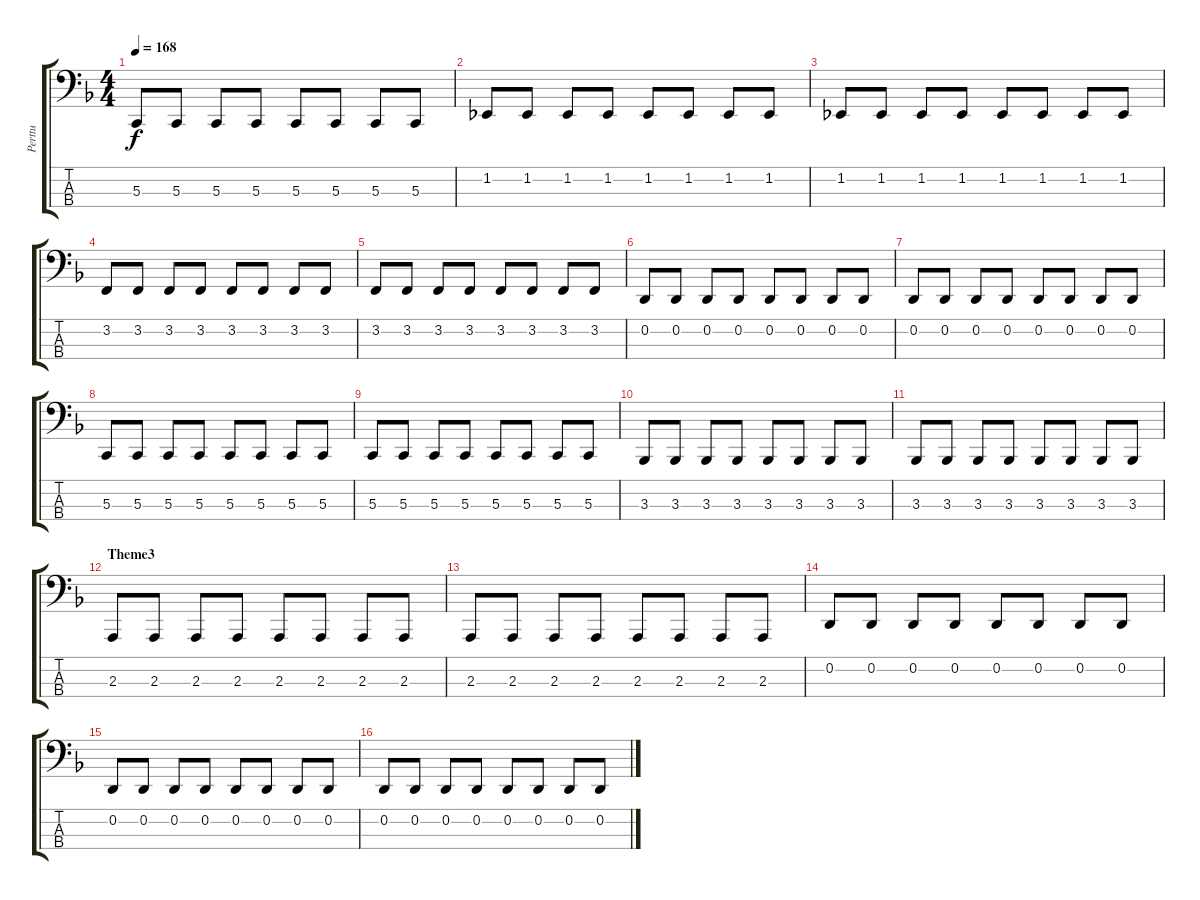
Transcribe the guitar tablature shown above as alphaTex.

\track ("Perttu" "Perttu") {instrument pizzicatostrings}
\staff {score tabs}
\tuning (A2 D2 G1 C1) {hide}
\ts (4 4)
\tempo 168
\clef f4
\ks f
5.3.8{dy f} 5.3.8 5.3.8 5.3.8 5.3.8 5.3.8 5.3.8 5.3.8 |
1.2.8 1.2.8 1.2.8 1.2.8 1.2.8 1.2.8 1.2.8 1.2.8 |
1.2.8 1.2.8 1.2.8 1.2.8 1.2.8 1.2.8 1.2.8 1.2.8 |
3.2.8 3.2.8 3.2.8 3.2.8 3.2.8 3.2.8 3.2.8 3.2.8 |
3.2.8 3.2.8 3.2.8 3.2.8 3.2.8 3.2.8 3.2.8 3.2.8 |
0.2.8 0.2.8 0.2.8 0.2.8 0.2.8 0.2.8 0.2.8 0.2.8 |
0.2.8 0.2.8 0.2.8 0.2.8 0.2.8 0.2.8 0.2.8 0.2.8 |
5.3.8 5.3.8 5.3.8 5.3.8 5.3.8 5.3.8 5.3.8 5.3.8 |
5.3.8 5.3.8 5.3.8 5.3.8 5.3.8 5.3.8 5.3.8 5.3.8 |
3.3.8 3.3.8 3.3.8 3.3.8 3.3.8 3.3.8 3.3.8 3.3.8 |
3.3.8 3.3.8 3.3.8 3.3.8 3.3.8 3.3.8 3.3.8 3.3.8 |
\section ("" "Theme3")
2.3.8 2.3.8 2.3.8 2.3.8 2.3.8 2.3.8 2.3.8 2.3.8 |
2.3.8 2.3.8 2.3.8 2.3.8 2.3.8 2.3.8 2.3.8 2.3.8 |
0.2.8 0.2.8 0.2.8 0.2.8 0.2.8 0.2.8 0.2.8 0.2.8 |
0.2.8 0.2.8 0.2.8 0.2.8 0.2.8 0.2.8 0.2.8 0.2.8 |
0.2.8 0.2.8 0.2.8 0.2.8 0.2.8 0.2.8 0.2.8 0.2.8
